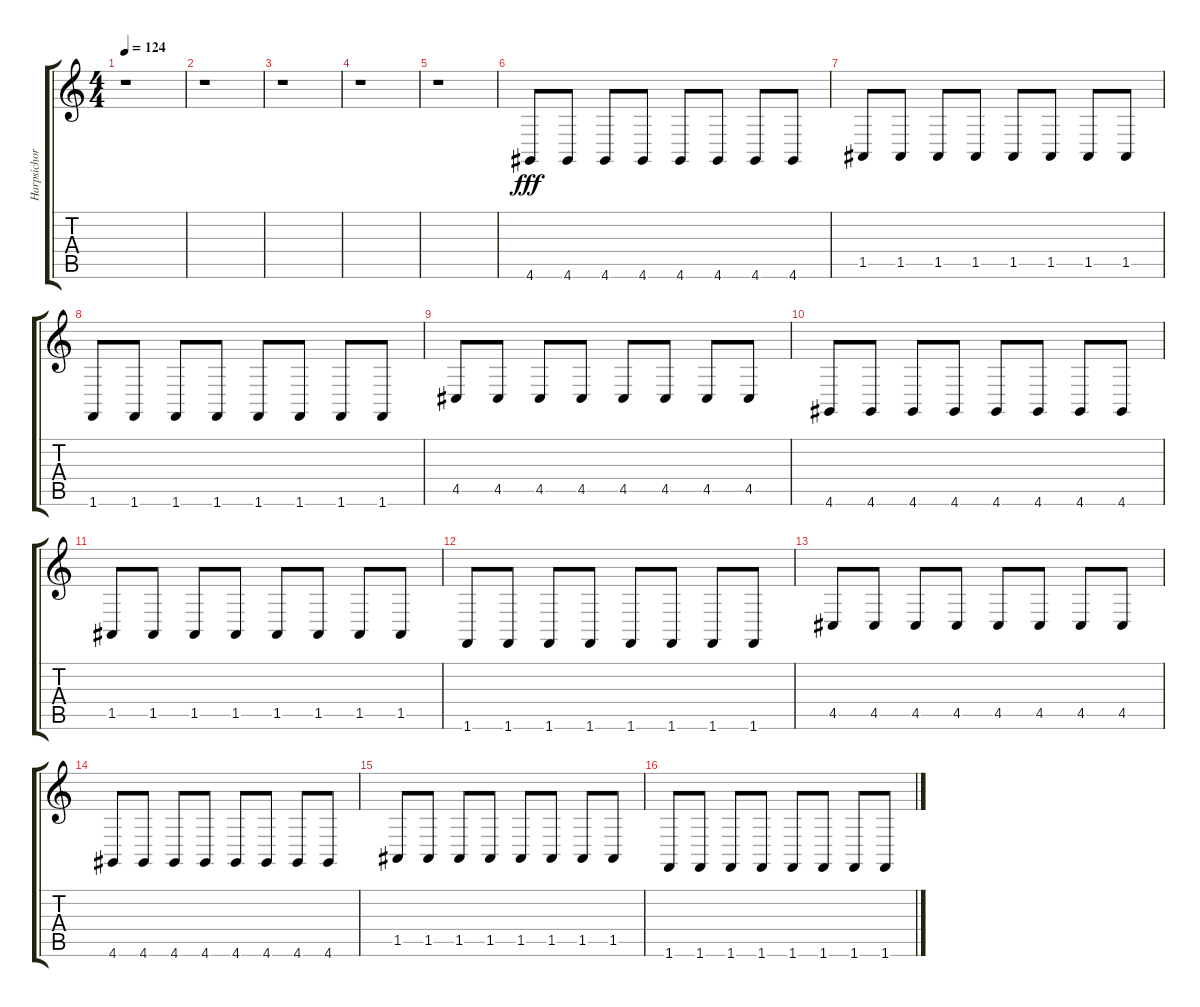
\track ("Harpsichord" "Harpsichor") {instrument harpsichord}
\staff {score tabs}
\tuning (E4 B3 G3 D3 A2 E2) {hide}
\ts (4 4)
\tempo 124
\clef g2
\ks c
r.1{dy ff} |
r.1 |
r.1 |
r.1 |
r.1 |
4.6.8{dy fff} 4.6.8 4.6.8 4.6.8 4.6.8 4.6.8 4.6.8 4.6.8 |
1.5.8 1.5.8 1.5.8 1.5.8 1.5.8 1.5.8 1.5.8 1.5.8 |
1.6.8 1.6.8 1.6.8 1.6.8 1.6.8 1.6.8 1.6.8 1.6.8 |
4.5.8 4.5.8 4.5.8 4.5.8 4.5.8 4.5.8 4.5.8 4.5.8 |
4.6.8 4.6.8 4.6.8 4.6.8 4.6.8 4.6.8 4.6.8 4.6.8 |
1.5.8 1.5.8 1.5.8 1.5.8 1.5.8 1.5.8 1.5.8 1.5.8 |
1.6.8 1.6.8 1.6.8 1.6.8 1.6.8 1.6.8 1.6.8 1.6.8 |
4.5.8 4.5.8 4.5.8 4.5.8 4.5.8 4.5.8 4.5.8 4.5.8 |
4.6.8 4.6.8 4.6.8 4.6.8 4.6.8 4.6.8 4.6.8 4.6.8 |
1.5.8 1.5.8 1.5.8 1.5.8 1.5.8 1.5.8 1.5.8 1.5.8 |
1.6.8 1.6.8 1.6.8 1.6.8 1.6.8 1.6.8 1.6.8 1.6.8
